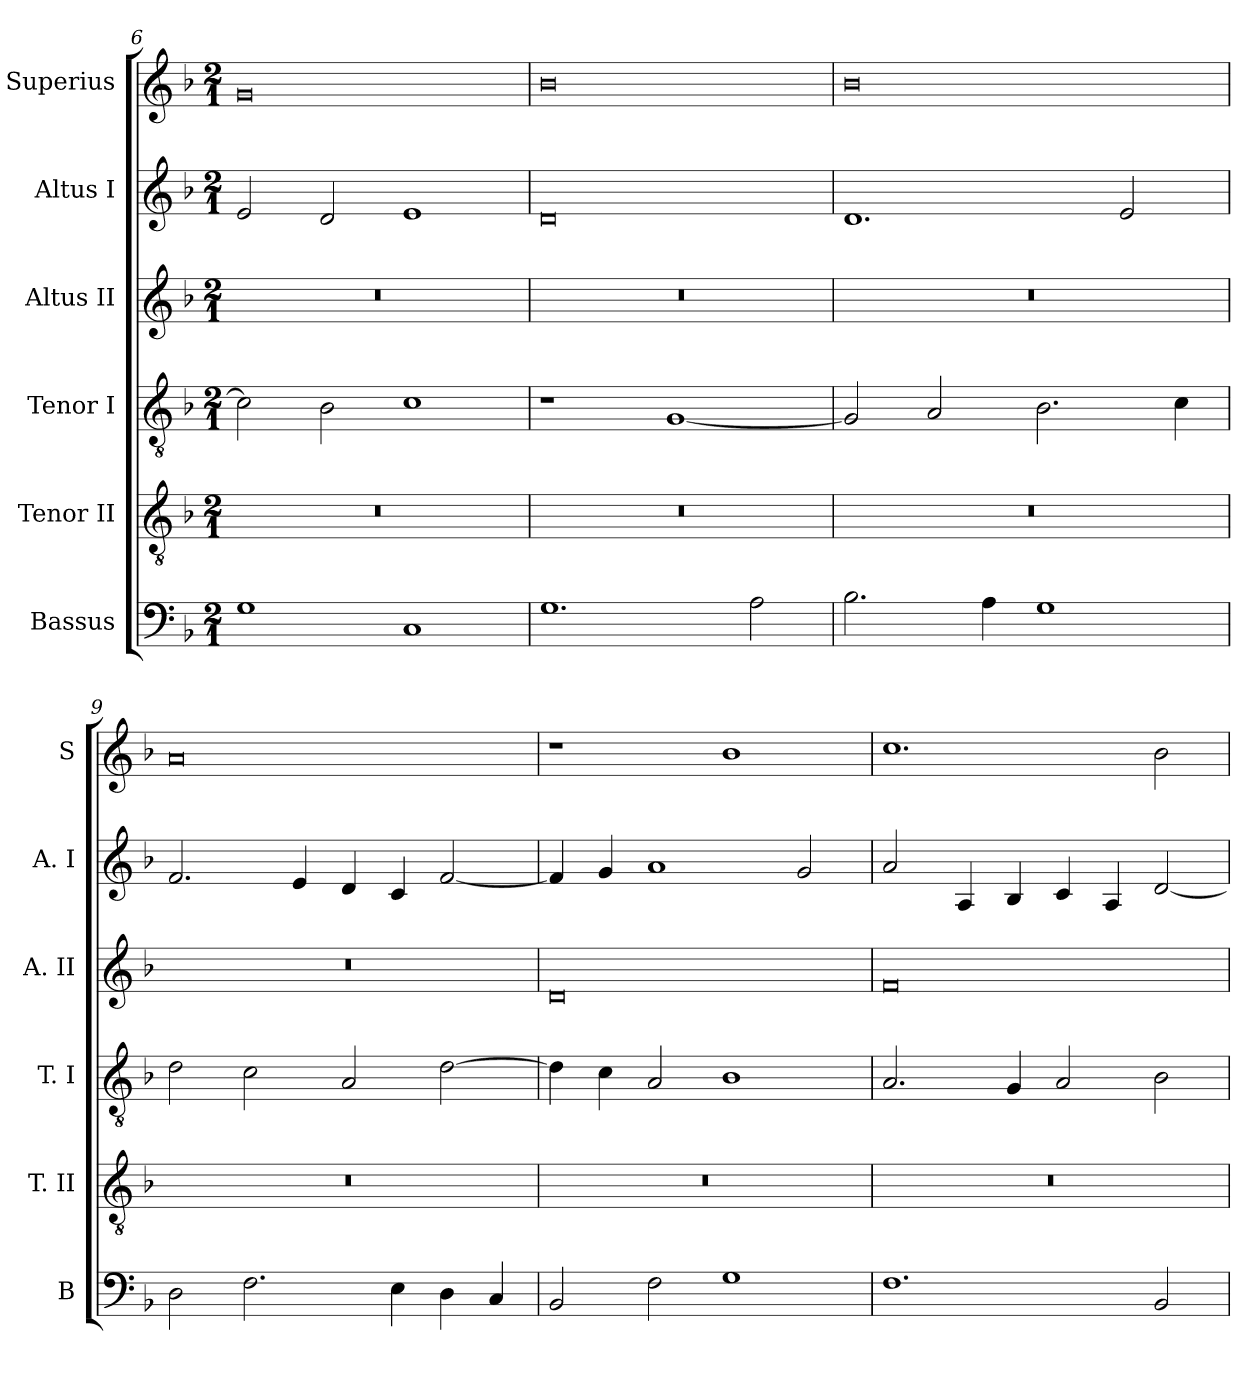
**kern	**kern	**kern	**kern	**kern	**kern
*part6	*part5	*part4	*part3	*part2	*part1
*staff6	*staff5	*staff4	*staff3	*staff2	*staff1
*I"Bassus	*I"Tenor II	*I"Tenor I	*I"Altus II	*I"Altus I	*I"Superius
*I'B	*I'T. II	*I'T. I	*I'A. II	*I'A. I	*I'S
*clefF4	*clefGv2	*clefGv2	*clefG2	*clefG2	*clefG2
*k[b-]	*k[b-]	*k[b-]	*k[b-]	*k[b-]	*k[b-]
*F:	*F:	*F:	*F:	*F:	*F:
*M2/1	*M2/1	*M2/1	*M2/1	*M2/1	*M2/1
=6	=6	=6	=6	=6	=6
1G	0r	2c]	0r	2e	0g
.	.	2B-	.	2d	.
1C	.	1c	.	1e	.
=7	=7	=7	=7	=7	=7
1.G	0r	1r	0r	0d	0b-
.	.	[1G	.	.	.
2A	.	.	.	.	.
=8	=8	=8	=8	=8	=8
2.B-	0r	2G]	0r	1.d	0b-
.	.	2A	.	.	.
4A	.	.	.	.	.
1G	.	2.B-	.	.	.
.	.	.	.	2e	.
.	.	4c	.	.	.
=9	=9	=9	=9	=9	=9
2D	0r	2d	0r	2.f	0a
2.F	.	2c	.	.	.
.	.	.	.	4e	.
.	.	2A	.	4d	.
4E	.	.	.	4c	.
4D	.	[2d	.	[2f	.
4C	.	.	.	.	.
=10	=10	=10	=10	=10	=10
2BB-	0r	4d]	0d	4f]	1r
.	.	4c	.	4g	.
2F	.	2A	.	1a	.
1G	.	1B-	.	.	1b-
.	.	.	.	2g	.
=11	=11	=11	=11	=11	=11
1.F	0r	2.A	0f	2a	1.cc
.	.	.	.	4A	.
.	.	4G	.	4B-	.
.	.	2A	.	4c	.
.	.	.	.	4A	.
2BB-	.	2B-	.	[2d	2b-
=	=	=	=	=	=
*-	*-	*-	*-	*-	*-
